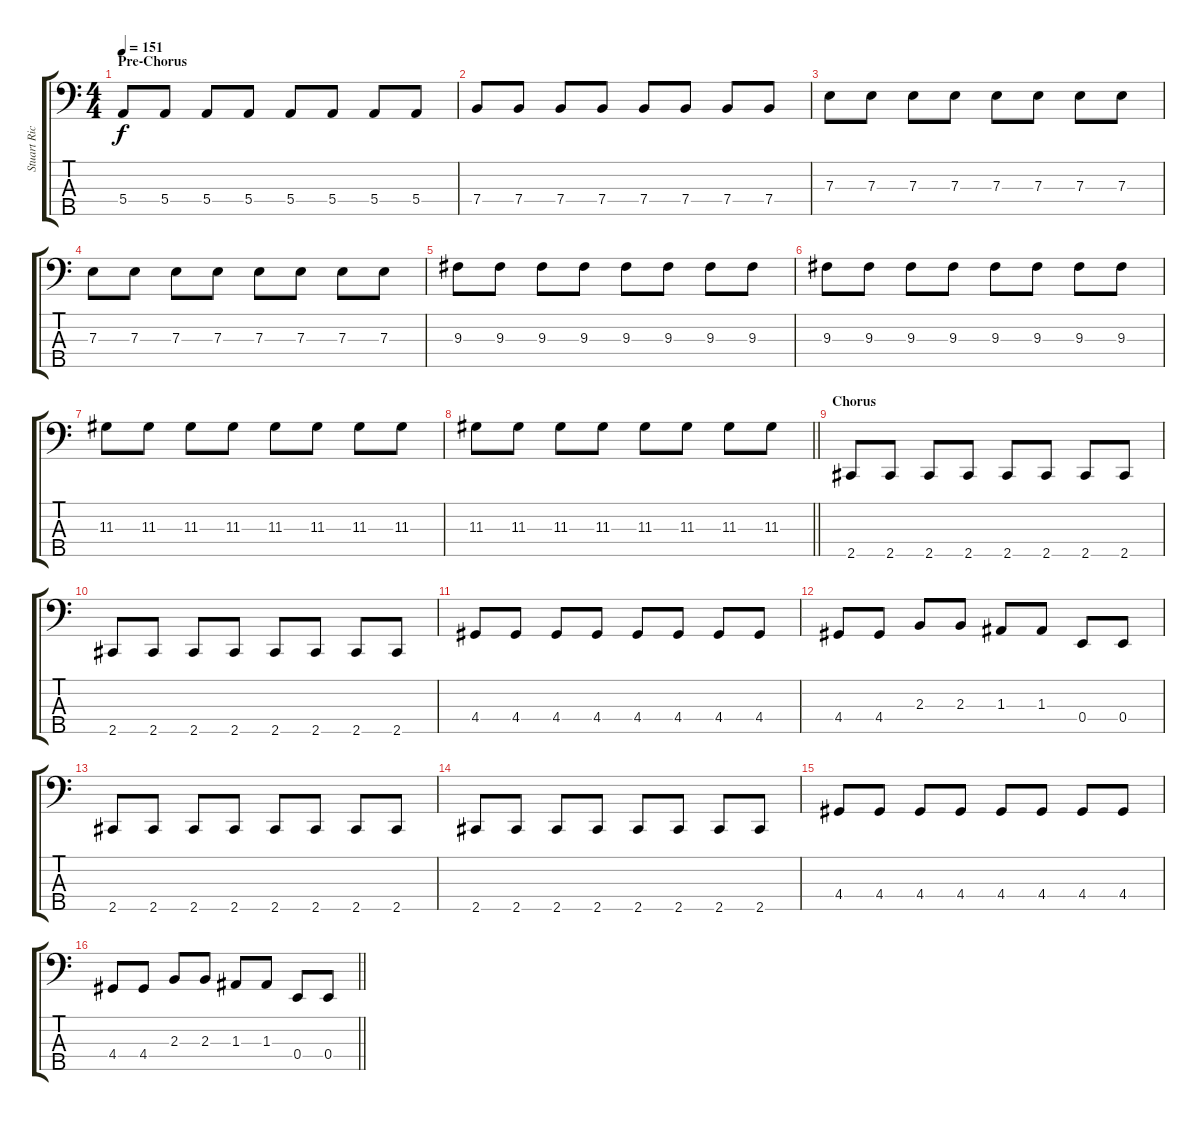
\track ("Stuart Richardson [Bass]" "Stuart Ric") {instrument electricbassfinger}
\staff {score tabs}
\tuning (G2 D2 A1 E1 B0) {hide}
\ts (4 4)
\section ("" "Pre-Chorus")
\tempo 151
\clef f4
\ks c
5.4.8{dy f} 5.4.8 5.4.8 5.4.8 5.4.8 5.4.8 5.4.8 5.4.8 |
7.4.8 7.4.8 7.4.8 7.4.8 7.4.8 7.4.8 7.4.8 7.4.8 |
7.3.8 7.3.8 7.3.8 7.3.8 7.3.8 7.3.8 7.3.8 7.3.8 |
7.3.8 7.3.8 7.3.8 7.3.8 7.3.8 7.3.8 7.3.8 7.3.8 |
9.3.8 9.3.8 9.3.8 9.3.8 9.3.8 9.3.8 9.3.8 9.3.8 |
9.3.8 9.3.8 9.3.8 9.3.8 9.3.8 9.3.8 9.3.8 9.3.8 |
11.3.8 11.3.8 11.3.8 11.3.8 11.3.8 11.3.8 11.3.8 11.3.8 |
\barLineRight lightlight
11.3.8 11.3.8 11.3.8 11.3.8 11.3.8 11.3.8 11.3.8 11.3.8 |
\section ("" "Chorus")
2.5.8 2.5.8 2.5.8 2.5.8 2.5.8 2.5.8 2.5.8 2.5.8 |
2.5.8 2.5.8 2.5.8 2.5.8 2.5.8 2.5.8 2.5.8 2.5.8 |
4.4.8 4.4.8 4.4.8 4.4.8 4.4.8 4.4.8 4.4.8 4.4.8 |
4.4.8 4.4.8 2.3.8 2.3.8 1.3.8 1.3.8 0.4.8 0.4.8 |
2.5.8 2.5.8 2.5.8 2.5.8 2.5.8 2.5.8 2.5.8 2.5.8 |
2.5.8 2.5.8 2.5.8 2.5.8 2.5.8 2.5.8 2.5.8 2.5.8 |
4.4.8 4.4.8 4.4.8 4.4.8 4.4.8 4.4.8 4.4.8 4.4.8 |
\barLineRight lightlight
4.4.8 4.4.8 2.3.8 2.3.8 1.3.8 1.3.8 0.4.8 0.4.8
